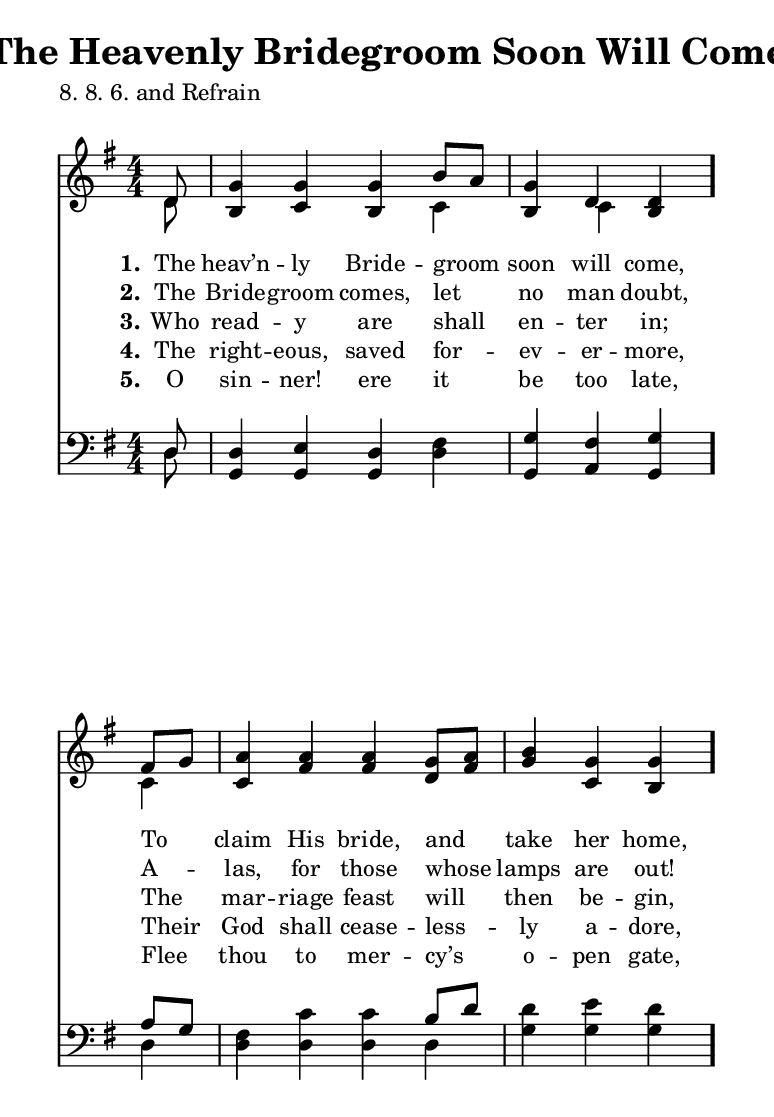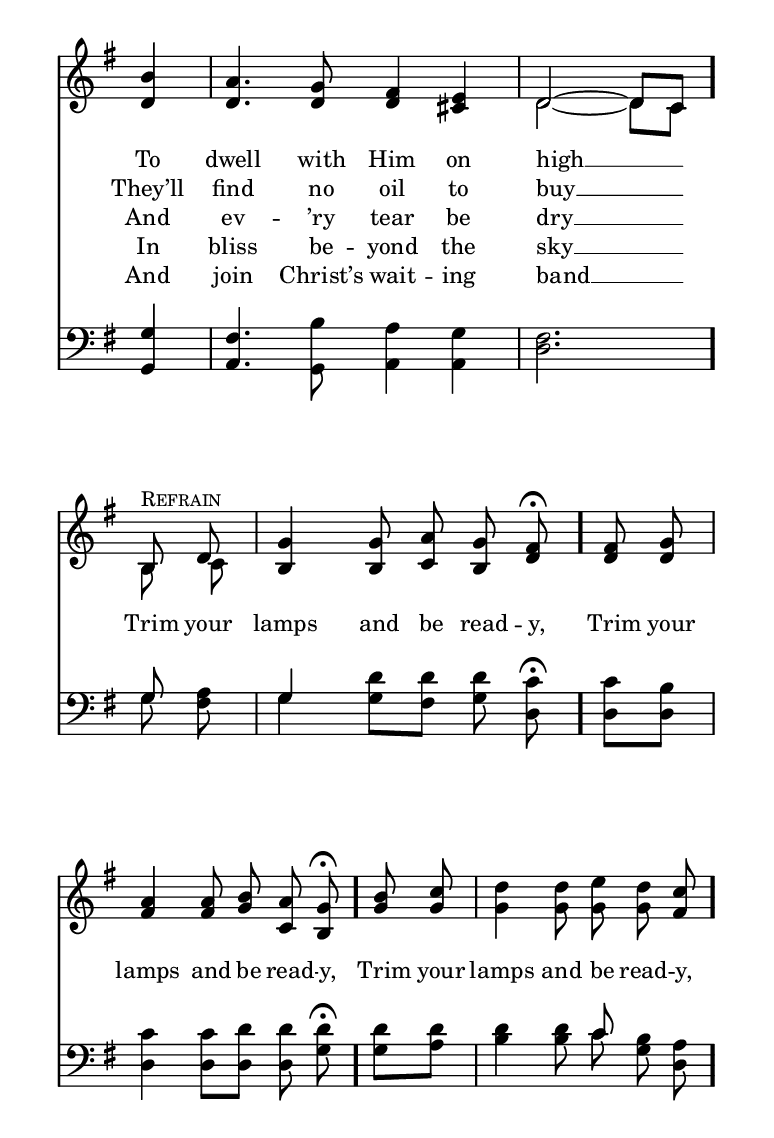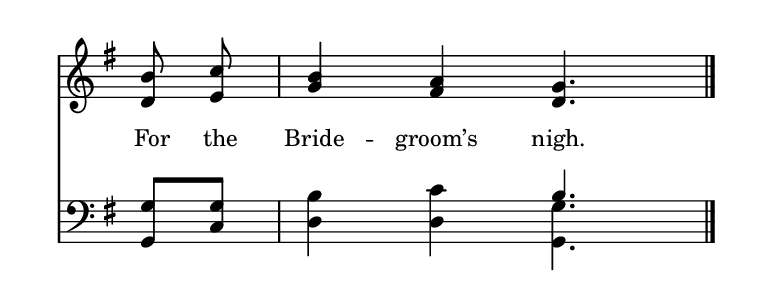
\include "common/global.ily"
\paper {
  \include "common/paper.ily"
  system-count = #(cond (is-eogsized 4) (#t #f))
}

\header{
  hymnnumber = "41"
  title = "The Heavenly Bridegroom Soon Will Come"
  tunename = ""
  meter = "8. 8. 6. and Refrain"
  %poet = ""
  %composer = ""
  %copyright = ""
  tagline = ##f
}

% for fermata in MIDI
ta = { \tempo 4=78 }
tb = { \tempo 4=26 }

patternAA = { \ta c8 | c4 c4 c4 c8[ c8] | c4 c4 c4 }
patternAB = { \ta c8 | c4 c4 c4 c4      | c4 c4 c4 }
patternBA = { \ta c8[ c8] | c4 c4 c4 c8[ c8] | c4 c4 c4 }
patternBB = { \ta c4      | c4 c4 c4 c8[ c8] | c4 c4 c4 }
patternBC = { \ta c4      | c4 c4 c4 c4      | c4 c4 c4 }
patternCA = { \ta c4 | c4. c8 c4 c4 | c2 ~ c8[ c8] }
patternCB = { \ta c4 | c4. c8 c4 c4 | c2.          }
patternDA = { \ta c8 c8 | c4 c8 c8 c8 \tb c8 \ta }
patternDB = { \ta c8 c8 | c4 c8 c8 c8 c8 }
patternEA = { \ta c8 c8 | c4 c4 c4. }

global = {
  \include "common/overrides.ily"
  \override Staff.TimeSignature.style = #'numbered
  \time 4/4
  \override Score.MetronomeMark.transparent = ##t % hide all fermata changes too
  \ta
  \key g \major
  \partial 8
  \autoBeamOff
}

notesSoprano = {
\global
\relative c' {

  \changePitch \patternAA { d | g g g b a | g d d }
  \changePitch \patternBA { fis g | a a a g a | b g g }
  \changePitch \patternCA { b | a g fis e | d d c }

  << s^\markup { \small \caps "Refrain" }
  \changePitch \patternDA { b d | g g a g fis \fermata } >>
  \changePitch \patternDA { fis g | a a b a g \fermata }
  \changePitch \patternDB { b c | d d e d c }
  \changePitch \patternEA { b c | b a g }

  \bar "|."

}
}

notesAlto = {
\global
\relative e' {

  \changePitch \patternAB { d | b c b c | b c b }
  \changePitch \patternBB { c | c fis fis d fis | g c, b }
  \changePitch \patternCA { d | d d d cis | d d c }

  \changePitch \patternDA { b c | b b c b d }
  \changePitch \patternDA { d d | fis fis g c, b }
  \changePitch \patternDB { g' g | g g g g fis }
  \changePitch \patternEA { d e | g fis d }

}
}

notesTenor = {
\global
\relative a, {

  \changePitch \patternAB { d | d e d fis | g fis g }
  \changePitch \patternBA { a g | fis c' c b d | d e d }
  \changePitch \patternCB { g, | fis b a g | fis }

  \changePitch \patternDA { g a | g d' d d c }
  \changePitch \patternDA { c b | c c d d d }
  \changePitch \patternDB { d d | d d c b a }
  \changePitch \patternEA { g g | b c b }

}
}

notesBass = {
\global
\relative f {

  \changePitch \patternAB { d | g, g g d' | g, a g }
  \changePitch \patternBC { d' | d d d d | g g g }
  \changePitch \patternCB { g, | a g a a | d }

  \changePitch \patternDA { g fis | g g fis g d \fermata }
  \changePitch \patternDA { d d | d d d d g \fermata }
  \changePitch \patternDB { g a | b b c g d }
  \changePitch \patternEA { g, c | d d < g g, > }

}
}

Refrain = \lyricmode {

Trim your lamps and be read -- y, \bar "."
Trim your lamps and be read -- y, \bar "."
Trim your lamps and be read -- y, \bar "."
For the Bride -- groom’s nigh. \bar "."

}

wordsA = \lyricmode {
\set stanza = "1."

The heav’n -- ly Bride -- groom soon will come, \bar "."
To claim His bride, and take her home, \bar "."
To dwell with Him on high __ \bar "."

}

wordsB = \lyricmode {
\set stanza = "2."

The Bride -- groom comes, let no man doubt,
A -- las, for those whose lamps are out!
They’ll find no oil to buy __

}

wordsC = \lyricmode {
\set stanza = "3."

Who read -- y are shall en -- ter in;
The mar -- riage feast will then be -- gin,
And ev -- ’ry tear be dry __

\Refrain

}

wordsD = \lyricmode {
\set stanza = "4."

The right -- eous, saved for -- ev -- er -- more,
Their God shall cease -- less -- ly a -- dore,
In bliss be -- yond the sky __

}

wordsE = \lyricmode {
\set stanza = "5."

O sin -- ner! ere it be too late,
Flee thou to mer -- cy’s o -- pen gate,
And join Christ’s wait -- ing band __

}

\score {
  \context ChoirStaff <<
    \context Staff = upper <<
      \set Staff.autoBeaming = ##f
      \set ChoirStaff.systemStartDelimiter = #'SystemStartBar
      \set ChoirStaff.printPartCombineTexts = ##f
      \partcombine #'(2 . 9) \notesSoprano \notesAlto
      \context NullVoice = sopranos { \voiceOne << \notesSoprano >> }
      \context NullVoice = altos { \voiceTwo << \notesAlto >> }
      \context Lyrics = one   \lyricsto sopranos \wordsA
      \context Lyrics = two   \lyricsto sopranos \wordsB
      \context Lyrics = three \lyricsto sopranos \wordsC
      \context Lyrics = four  \lyricsto sopranos \wordsD
      \context Lyrics = five  \lyricsto sopranos \wordsE
    >>
    \context Staff = men <<
      \clef bass
      \set ChoirStaff.printPartCombineTexts = ##f
      \partcombine #'(2 . 9) \notesTenor \notesBass
      \context NullVoice = tenors { \voiceOne << \notesTenor >> }
      \context NullVoice = basses { \voiceTwo << \notesBass >> }
    >>
  >>
  \layout {
    \include "common/layout.ily"
  }
  \midi{
    \include "common/midi.ily"
  }
}

%\markup { \fill-line { \column {
%  \line{ \bold 5 \column { \wordsE } } \combine \null \vspace #0.4
%  \line{ \bold 6 \column { \wordsF } } \combine \null \vspace #0.4
%  \line{ \bold 7 \column { \wordsG } } \combine \null \vspace #0.4
%  \line{ \bold 8 \column { \wordsH } } \combine \null \vspace #0.4
%} } }

\version "2.19.49"  % necessary for upgrading to future LilyPond versions.

% vi:set et ts=2 sw=2 ai nocindent syntax=lilypond:
